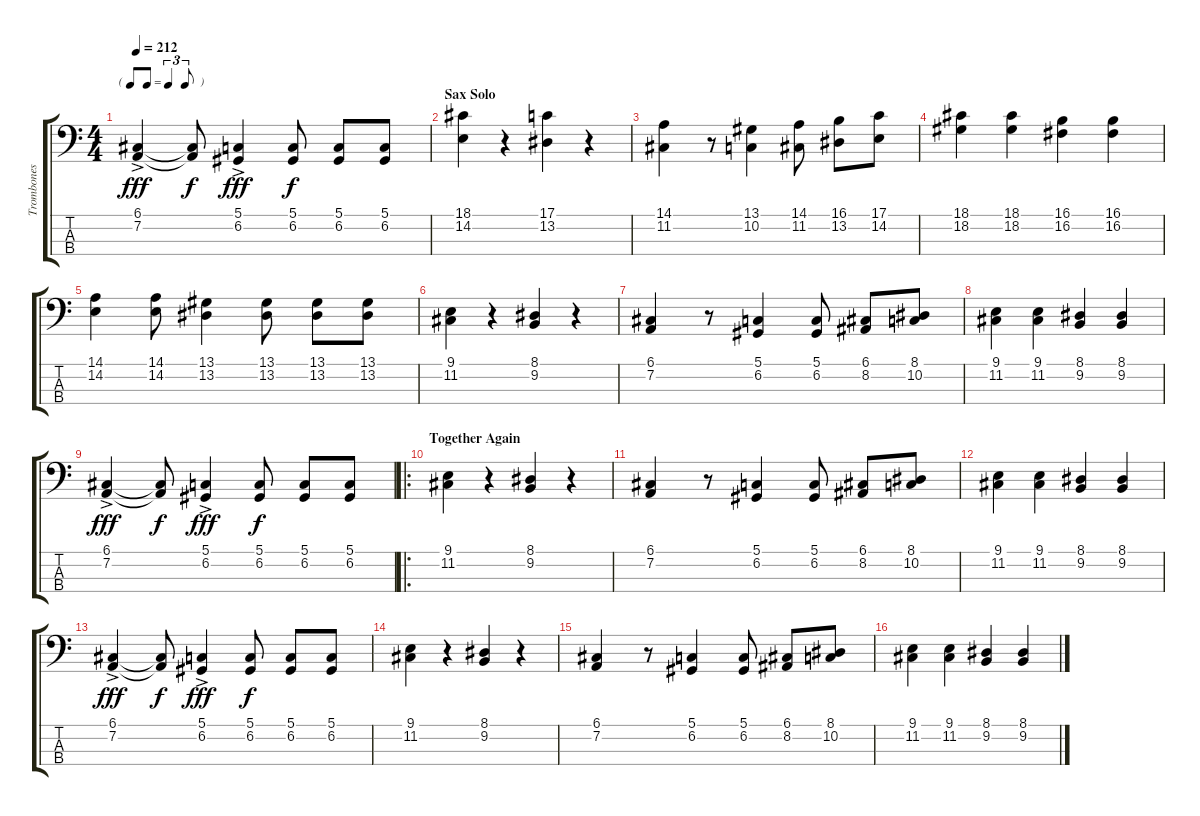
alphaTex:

\track ("Trombones" "Trombones") {instrument trombone}
\staff {score tabs}
\tuning (G2 D2 A1 E1) {hide}
\ts (4 4)
\tf triplet8th
\tempo 212
\clef f4
\ks c
(6.1{ac} 7.2).4{dy fff} (6.1{t} 7.2{t}).8{dy f} (5.1{ac} 6.2).4{dy fff} (5.1 6.2).8{dy f} (5.1 6.2).8 (5.1 6.2).8 |
\section ("" "Sax Solo")
(18.1 14.2).4 r.4 (17.1 13.2).4 r.4 |
(14.1 11.2).4 r.8 (13.1 10.2).4 (14.1 11.2).8 (16.1 13.2).8 (17.1 14.2).8 |
(18.1 18.2).4 (18.1 18.2).4 (16.1 16.2).4 (16.1 16.2).4 |
(14.1 14.2).4 (14.1 14.2).8 (13.1 13.2).4 (13.1 13.2).8 (13.1 13.2).8 (13.1 13.2).8 |
(9.1 11.2).4 r.4 (8.1 9.2).4 r.4 |
(6.1 7.2).4 r.8 (5.1 6.2).4 (5.1 6.2).8 (6.1 8.2).8 (8.1 10.2).8 |
(9.1 11.2).4 (9.1 11.2).4 (8.1 9.2).4 (8.1 9.2).4 |
(6.1{ac} 7.2).4{dy fff} (6.1{t} 7.2{t}).8{dy f} (5.1{ac} 6.2).4{dy fff} (5.1 6.2).8{dy f} (5.1 6.2).8 (5.1 6.2).8 |
\ro
\section ("" "Together Again")
(9.1 11.2).4 r.4 (8.1 9.2).4 r.4 |
(6.1 7.2).4 r.8 (5.1 6.2).4 (5.1 6.2).8 (6.1 8.2).8 (8.1 10.2).8 |
(9.1 11.2).4 (9.1 11.2).4 (8.1 9.2).4 (8.1 9.2).4 |
(6.1{ac} 7.2).4{dy fff} (6.1{t} 7.2{t}).8{dy f} (5.1{ac} 6.2).4{dy fff} (5.1 6.2).8{dy f} (5.1 6.2).8 (5.1 6.2).8 |
(9.1 11.2).4 r.4 (8.1 9.2).4 r.4 |
(6.1 7.2).4 r.8 (5.1 6.2).4 (5.1 6.2).8 (6.1 8.2).8 (8.1 10.2).8 |
(9.1 11.2).4 (9.1 11.2).4 (8.1 9.2).4 (8.1 9.2).4
